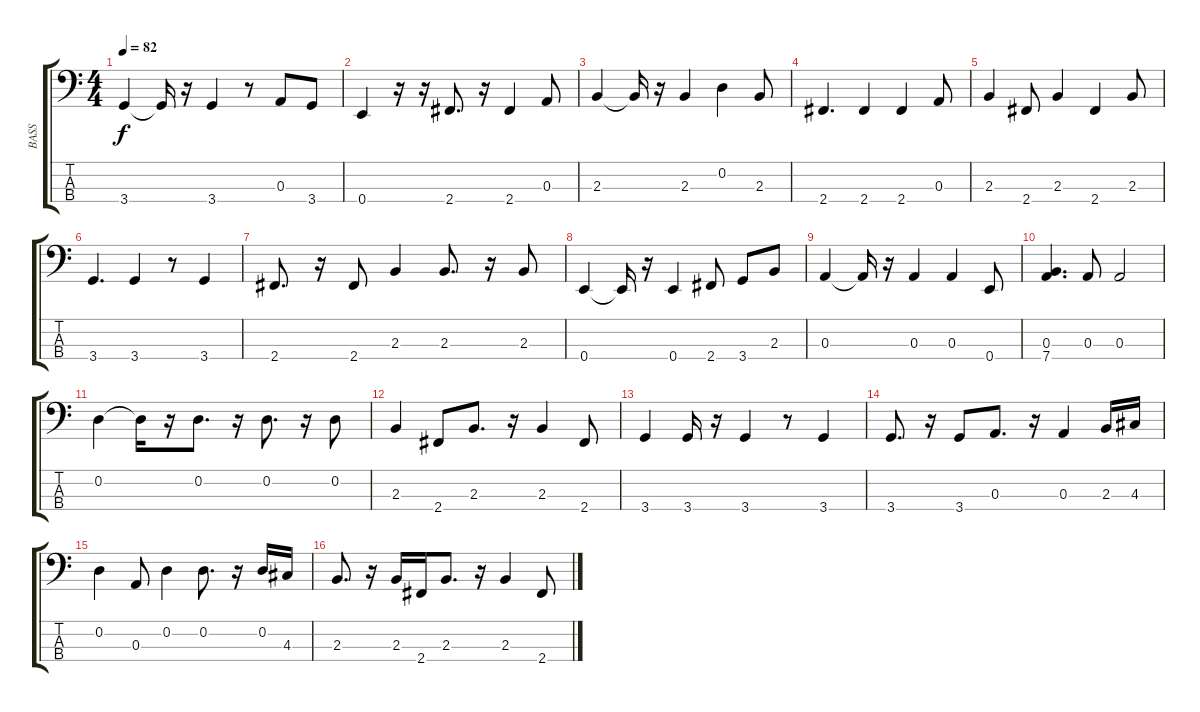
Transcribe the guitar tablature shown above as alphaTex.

\track ("BASS" "BASS") {instrument electricbassfinger}
\staff {score tabs}
\tuning (G2 D2 A1 E1) {hide}
\ts (4 4)
\tempo 82
\clef f4
\ks c
3.4.4{dy f} 3.4{t}.16 r.16 3.4.4 r.8 0.3.8 3.4.8 |
0.4.4 r.16 r.16 2.4.8{d} r.16 2.4.4 0.3.8 |
2.3.4 2.3{t}.16 r.16 2.3.4 0.2.4 2.3.8 |
2.4.4{d} 2.4.4 2.4.4 0.3.8 |
2.3.4 2.4.8 2.3.4 2.4.4 2.3.8 |
3.4.4{d} 3.4.4 r.8 3.4.4 |
2.4.8{d} r.16 2.4.8 2.3.4 2.3.8{d} r.16 2.3.8 |
0.4.4 0.4{t}.16 r.16 0.4.4 2.4.8 3.4.8 2.3.8 |
0.3.4 0.3{t}.16 r.16 0.3.4 0.3.4 0.4.8 |
(0.3 7.4).4{d} 0.3.8 0.3.2 |
0.2.4 0.2{t}.16 r.16 0.2.8{d} r.16 0.2.8{d} r.16 0.2.8 |
2.3.4 2.4.8 2.3.8{d} r.16 2.3.4 2.4.8 |
3.4.4 3.4.16 r.16 3.4.4 r.8 3.4.4 |
3.4.8{d} r.16 3.4.8 0.3.8{d} r.16 0.3.4 2.3.16 4.3.16 |
0.2.4 0.3.8 0.2.4 0.2.8{d} r.16 0.2.16 4.3.16 |
2.3.8{d} r.16 2.3.16 2.4.16 2.3.8{d} r.16 2.3.4 2.4.8
